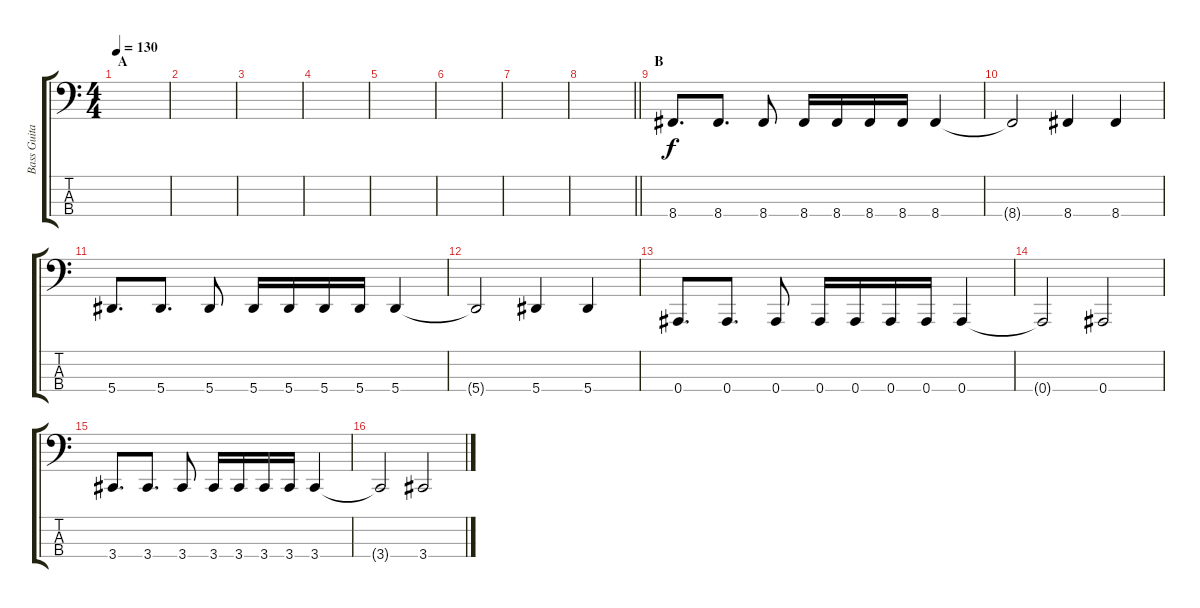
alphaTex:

\track ("Bass Guitar: John Kis Gyevi" "Bass Guita") {instrument electricbasspick}
\staff {score tabs}
\tuning (Eb2 Bb1 F1 Bb0) {hide}
\ts (4 4)
\section ("" "A")
\tempo 130
\clef f4
\ks c
|
|
|
|
|
|
|
\barLineRight lightlight
|
\section ("" "B")
8.4.8{d} 8.4.8{d} 8.4.8 8.4.16 8.4.16 8.4.16 8.4.16 8.4.4 |
8.4{t}.2 8.4.4 8.4.4 |
5.4.8{d} 5.4.8{d} 5.4.8 5.4.16 5.4.16 5.4.16 5.4.16 5.4.4 |
5.4{t}.2 5.4.4 5.4.4 |
0.4.8{d} 0.4.8{d} 0.4.8 0.4.16 0.4.16 0.4.16 0.4.16 0.4.4 |
0.4{t}.2 0.4.2 |
3.4.8{d} 3.4.8{d} 3.4.8 3.4.16 3.4.16 3.4.16 3.4.16 3.4.4 |
3.4{t}.2 3.4.2
